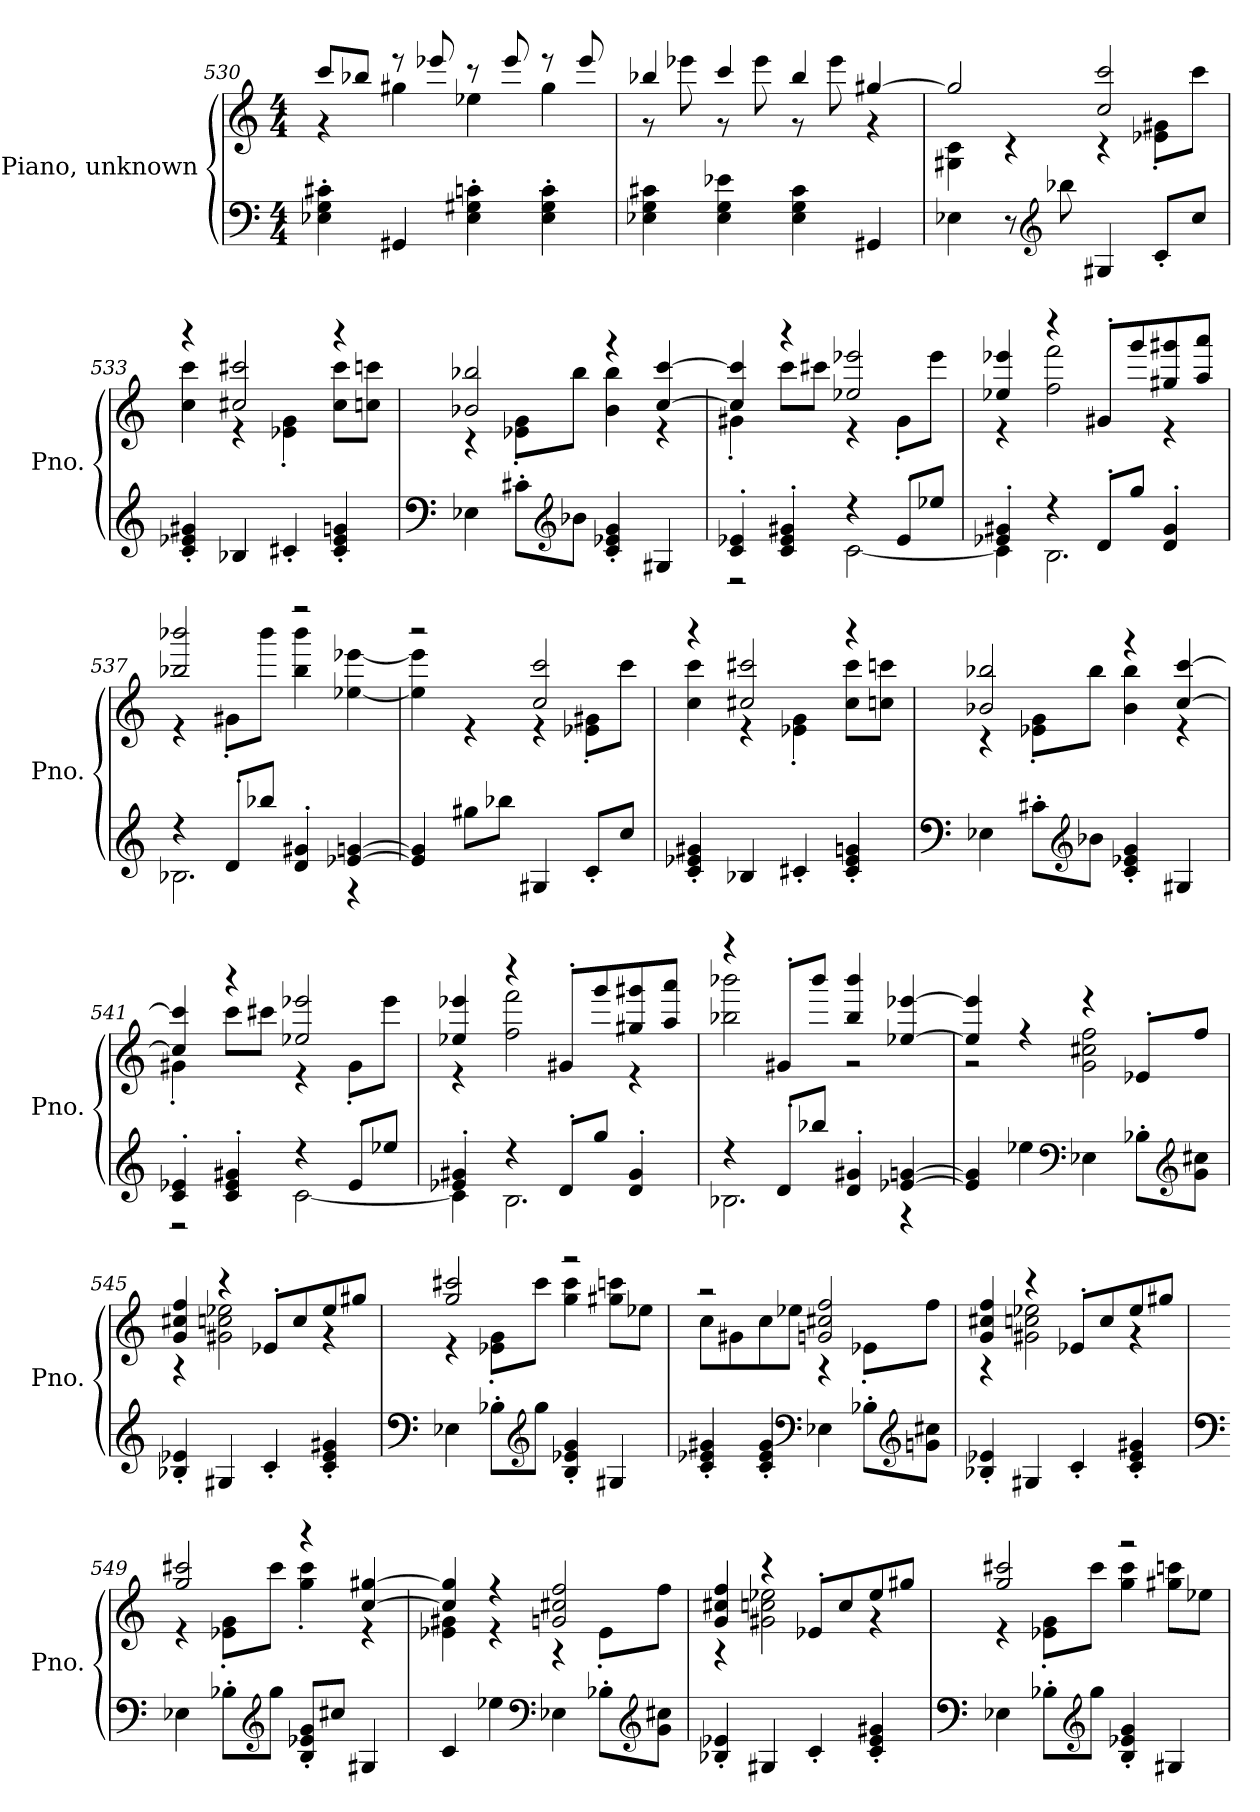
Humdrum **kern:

**kern	**kern
*part1	*part1
*staff2	*staff1
*I"Piano, unknown	*
*I'Pno.	*
!!LO:LB:g=z
*clefF4	*clefG2
*k[]	*k[]
*M4/4	*M4/4
=530	=530
*	*^
4E-X\' 4G\' 4c#X\'	8ccc/L	4r
.	8bb-X/J	.
4GG#X/	8r	4gg#X\
.	8eee-X/	.
4E-\' 4G#X\' 4cn\'	8r	4ee-X\
.	8eee-/	.
4E-\' 4G#\' 4c\'	8r	4gg#\
.	8eee-/	.
=531	=531	=531
4E-X\ 4G\ 4c#X\	4bb-X/	8r
.	.	8eee-X\
4E-\ 4G\ 4e-X\	4ccc/	8r
.	.	8eee-\
4E-\ 4G\ 4c#\	4bb-/	8r
.	.	8eee-\
4GG#X/	[4gg#X/	4r
=532	=532	=532
4E-X\	2gg#/]	4G#X\ 4c\
8r	.	4r
*clefG2	*	*
8bb-X\	.	.
4G#X/	2cc/ 2ccc/	4r
8c'/L	.	8e-X\' 8g#X\'L
8cc/J	.	8ccc\J
!!LO:LB:g=z	!!
=533	=533	=533
4c/' 4e-X/' 4g#X/'	4r	4cc\ 4ccc\
4B-X/	2cc#X/ 2ccc#X/	4r
4c#X'/	.	4e-X\' 4g\'
4c#/' 4e-/' 4gn/'	4r	8cc#\ 8ccc#\L
.	.	8ccn\ 8cccn\J
=534	=534	=534
*clefF4	*	*
4E-X\	2b-X/ 2bb-X/	4r
8c#X'\L	.	8e-X\' 8g\'L
*clefG2	*	*
8b-X\J	.	8bb-\J
4c#/' 4e-X/' 4g/'	4r	4b-\ 4bb-\
4G#X/	[4cc/ [4ccc/	4r
=535	=535	=535
*^	*	*
4c/' 4e-X/'	2r	4cc/] 4ccc/]	4g#X'\
4c/' 4e-/' 4g#X/'	.	4r	8ccc\L
.	.	.	8ccc#X\J
4r	[2c\	2ee-X/ 2eee-X/	4r
8e-'/L	.	.	8g#'\L
8ee-X/J	.	.	8eee-\J
=536	=536	=536	=536
4e-X/' 4g#X/'	4c\]	4ee-X/ 4eee-X/	4r
4r	2.B\	4r	2ff\ 2fff\
8d'/L	.	8g#X'/L	.
8gg/J	.	8ggg/	.
4d/' 4g#/'	.	8gg#X/ 8ggg#X/	4r
.	.	8aa/ 8aaa/J	.
!!LO:LB:g=z	!!
=537	=537	=537	=537
4r	2.B-X\	2bb-X/ 2bbb-X/	4r
8d'/L	.	.	8g#X'\L
8bb-X/J	.	.	8bbb-\J
4d/' 4g#X/'	.	2r	4bb-\ 4bbb-\
[4e-X/ [4gn/	4r	.	[4ee-X\ [4eee-X\
*v	*v	*	*
=538	=538	=538
4e-/] 4g/]	2r	4ee-\] 4eee-\]
8gg#X\L	.	4r
8bb-X\J	.	.
4G#X/	2cc/ 2ccc/	4r
8c'/L	.	8e-X\' 8g#X\'L
8cc/J	.	8ccc\J
=539	=539	=539
4c/' 4e-X/' 4g#X/'	4r	4cc\ 4ccc\
4B-X/	2cc#X/ 2ccc#X/	4r
4c#X'/	.	4e-X\' 4g\'
4c#/' 4e-/' 4gn/'	4r	8cc#\ 8ccc#\L
.	.	8ccn\ 8cccn\J
=540	=540	=540
*clefF4	*	*
4E-X\	2b-X/ 2bb-X/	4r
8c#X'\L	.	8e-X\' 8g\'L
*clefG2	*	*
8b-X\J	.	8bb-\J
4c#/' 4e-X/' 4g/'	4r	4b-\ 4bb-\
4G#X/	[4cc/ [4ccc/	4r
!!LO:PB:g=z	!!
=541	=541	=541
*^	*	*
4c/' 4e-X/'	2r	4cc/] 4ccc/]	4g#X'\
4c/' 4e-/' 4g#X/'	.	4r	8ccc\L
.	.	.	8ccc#X\J
4r	[2c\	2ee-X/ 2eee-X/	4r
8e-'/L	.	.	8g#'\L
8ee-X/J	.	.	8eee-\J
=542	=542	=542	=542
4e-X/' 4g#X/'	4c\]	4ee-X/ 4eee-X/	4r
4r	2.B\	4r	2ff\ 2fff\
8d'/L	.	8g#X'/L	.
8gg/J	.	8ggg/	.
4d/' 4g#/'	.	8gg#X/ 8ggg#X/	4r
.	.	8aa/ 8aaa/J	.
=543	=543	=543	=543
4r	2.B-X\	4r	2bb-X\ 2bbb-X\
8d'/L	.	8g#X'/L	.
8bb-X/J	.	8bbb-/J	.
4d/' 4g#X/'	.	4bb-/ 4bbb-/	2r
[4e-X/ [4gn/	4r	[4ee-X/ [4eee-X/	.
*v	*v	*	*
=544	=544	=544
4e-/] 4g/]	4ee-/] 4eee-/]	2r
4ee-X\	4r	.
*clefF4	*	*
4E-X\	4r	2g\ 2cc#X\ 2ff\
8B-X'\L	8e-X'/L	.
*clefG2	*	*
8g\ 8cc#X\J	8ff/J	.
!!LO:LB:g=z	!!
=545	=545	=545
4B-X/' 4e-X/'	4g/ 4cc#X/ 4ff/	4r
4G#X/	4r	2g#X\ 2ccn\ 2ee-X\
4c'/	8e-X'/L	.
.	8cc/	.
4c/' 4e-/' 4g#X/'	8ee-/	4r
.	8gg#X/J	.
=546	=546	=546
*clefF4	*	*
4E-X\	2gg/ 2ccc#X/	4r
8B-X'\L	.	8e-X\' 8g\'L
*clefG2	*	*
8gg\J	.	8ccc#\J
4B-/' 4e-X/' 4g/'	2r	4gg\ 4ccc#\
4G#X/	.	8gg#X\ 8cccn\L
.	.	8ee-X\J
=547	=547	=547
4c/' 4e-X/' 4g#X/'	2r	8cc\L
.	.	8g#X\
4c/' 4e-/' 4g#/'	.	8cc\
.	.	8ee-X\J
*clefF4	*	*
4E-X\	2gn/ 2cc#X/ 2ff/	4r
8B-X'\L	.	8e-X'\L
*clefG2	*	*
8gn\ 8cc#X\J	.	8ff\J
!!LO:LB:g=z	!!
=548	=548	=548
4B-X/' 4e-X/'	4g/ 4cc#X/ 4ff/	4r
4G#X/	4r	2g#X\ 2ccn\ 2ee-X\
4c'/	8e-X'/L	.
.	8cc/	.
4c/' 4e-/' 4g#X/'	8ee-/	4r
.	8gg#X/J	.
=549	=549	=549
*clefF4	*	*
4E-X\	2gg/ 2ccc#X/	4r
8B-X'\L	.	8e-X\' 8g\'L
*clefG2	*	*
8gg\J	.	8ccc#\J
8B-/' 8e-X/' 8g/'L	4r	4gg\' 4ccc#\'
8cc#X/J	.	.
4G#X/	[4cc/ [4gg#X/	4r
=550	=550	=550
4c/	4cc/] 4gg#/]	4e-X\ 4g#X\
4ee-X\	4r	4r
*clefF4	*	*
4E-X\	2gn/ 2cc#X/ 2ff/	4r
8B-X'\L	.	8e-'\L
*clefG2	*	*
8g\ 8cc#X\J	.	8ff\J
!!LO:LB:g=z	!!
=551	=551	=551
4B-X/' 4e-X/'	4g/ 4cc#X/ 4ff/	4r
4G#X/	4r	2g#X\ 2ccn\ 2ee-X\
4c'/	8e-X'/L	.
.	8cc/	.
4c/' 4e-/' 4g#X/'	8ee-/	4r
.	8gg#X/J	.
=552	=552	=552
*clefF4	*	*
4E-X\	2gg/ 2ccc#X/	4r
8B-X'\L	.	8e-X\' 8g\'L
*clefG2	*	*
8gg\J	.	8ccc#\J
4B-/' 4e-X/' 4g/'	2r	4gg\ 4ccc#\
4G#X/	.	8gg#X\ 8cccn\L
.	.	8ee-X\J
*	*v	*v
=	=
*-	*-
